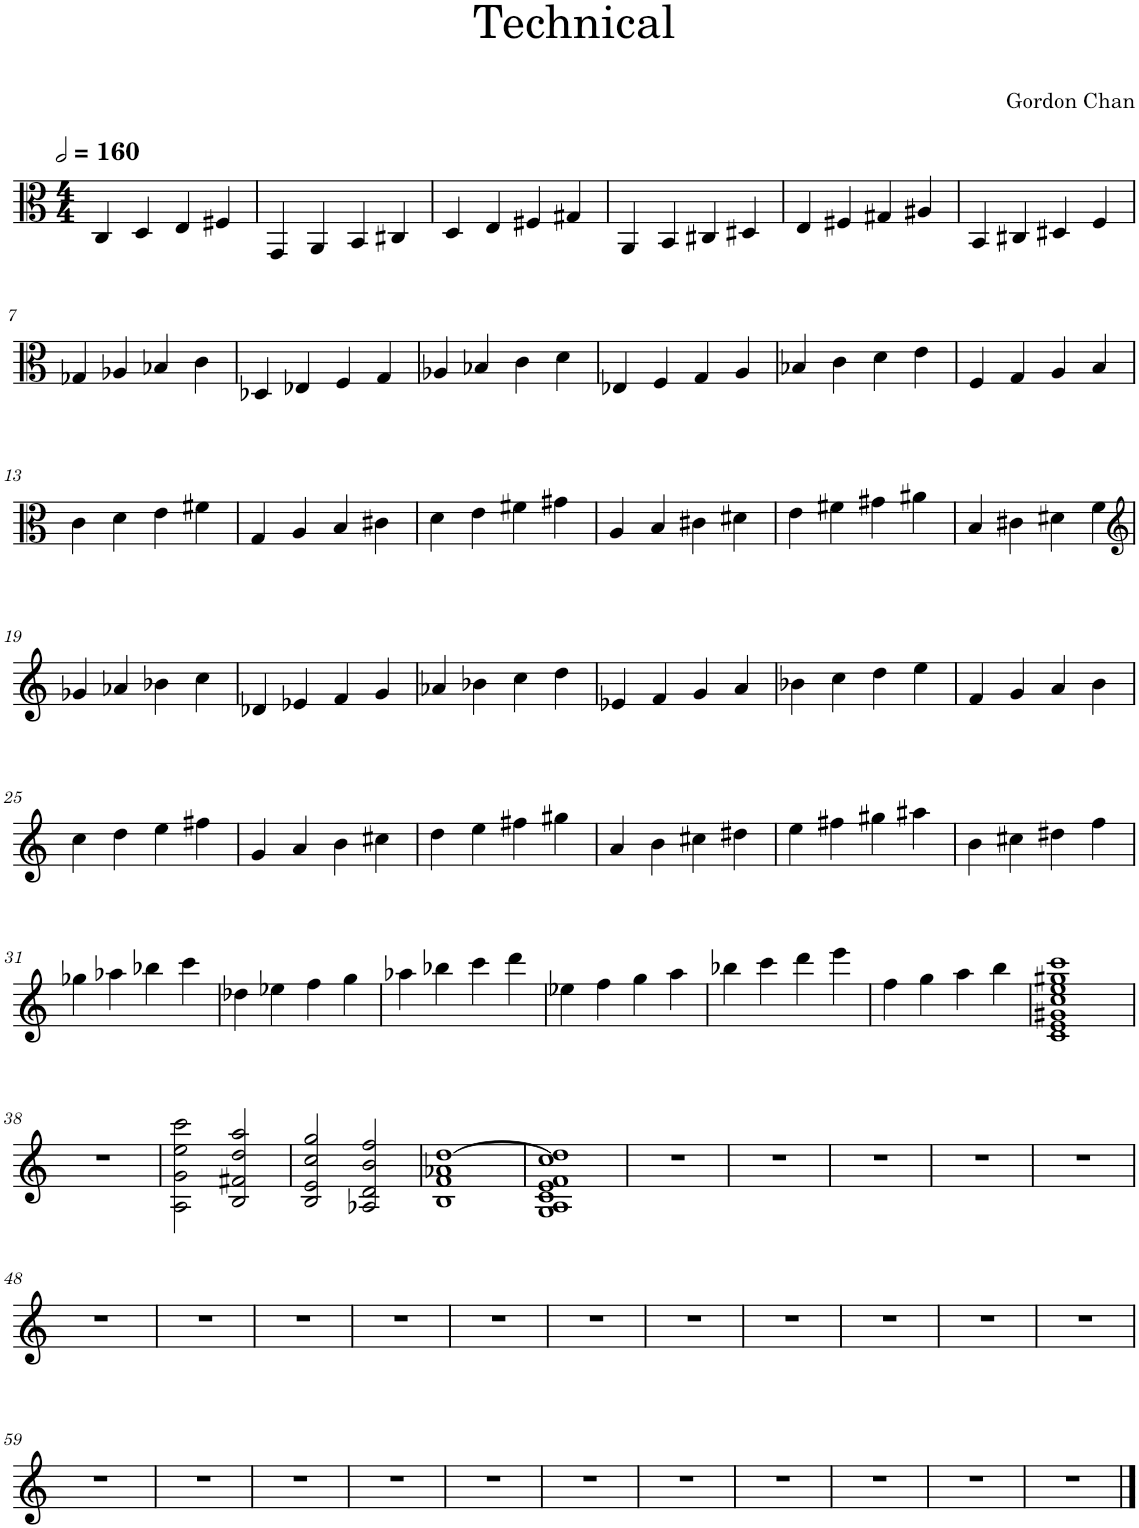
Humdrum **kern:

**kern
*part1
*staff1
*I"Piano
*I'Pno.
*clefC3
*k[]
*M4/4
*MM320
=1
4C/
4D/
4E/
4F#X/
=2
4GG/
4AA/
4BB/
4C#X/
=3
4D/
4E/
4F#X/
4G#X/
=4
4AA/
4BB/
4C#X/
4D#X/
=5
4E/
4F#X/
4G#X/
4A#X/
=6
4BB/
4C#X/
4D#X/
4F/
!!LO:LB:g=z
=7
4G-X/
4A-X/
4B-X/
4c\
=8
4D-X/
4E-X/
4F/
4G/
=9
4A-X/
4B-X/
4c\
4d\
=10
4E-X/
4F/
4G/
4A/
=11
4B-X/
4c\
4d\
4e\
=12
4F/
4G/
4A/
4B/
!!LO:LB:g=z
=13
4c\
4d\
4e\
4f#X\
=14
4G/
4A/
4B/
4c#X\
=15
4d\
4e\
4f#X\
4g#X\
=16
4A/
4B/
4c#X\
4d#X\
=17
4e\
4f#X\
4g#X\
4a#X\
=18
4B/
4c#X\
4d#X\
4f\
!!LO:LB:g=z
=19
*clefG2
4g-X/
4a-X/
4b-X\
4cc\
=20
4d-X/
4e-X/
4f/
4g/
=21
4a-X/
4b-X\
4cc\
4dd\
=22
4e-X/
4f/
4g/
4a/
=23
4b-X\
4cc\
4dd\
4ee\
=24
4f/
4g/
4a/
4b\
!!LO:LB:g=z
=25
4cc\
4dd\
4ee\
4ff#X\
=26
4g/
4a/
4b\
4cc#X\
=27
4dd\
4ee\
4ff#X\
4gg#X\
=28
4a/
4b\
4cc#X\
4dd#X\
=29
4ee\
4ff#X\
4gg#X\
4aa#X\
=30
4b\
4cc#X\
4dd#X\
4ff\
!!LO:LB:g=z
=31
4gg-X\
4aa-X\
4bb-X\
4ccc\
=32
4dd-X\
4ee-X\
4ff\
4gg\
=33
4aa-X\
4bb-X\
4ccc\
4ddd\
=34
4ee-X\
4ff\
4gg\
4aa\
=35
4bb-X\
4ccc\
4ddd\
4eee\
=36
4ff\
4gg\
4aa\
4bb\
=37
1c 1e 1g#X 1cc 1ee 1gg#X 1ccc
!!LO:LB:g=z
=38
1r
=39
2A\ 2g\ 2ee\ 2ccc\
2B/ 2f#X/ 2dd/ 2aa/
=40
2B/ 2e/ 2cc/ 2gg/
2A-X/ 2d/ 2b/ 2ff/
=41
1B 1f 1a-X [1dd
=42
1G 1A 1c 1e 1f 1cc 1dd]
=43
1r
=44
1r
=45
1r
=46
1r
=47
1r
!!LO:LB:g=z
=48
1r
=49
1r
=50
1r
=51
1r
=52
1r
=53
1r
=54
1r
=55
1r
=56
1r
=57
1r
=58
1r
!!LO:LB:g=z
=59
1r
=60
1r
=61
1r
=62
1r
=63
1r
=64
1r
=65
1r
=66
1r
=67
1r
=68
1r
=69
1r
==
*-
